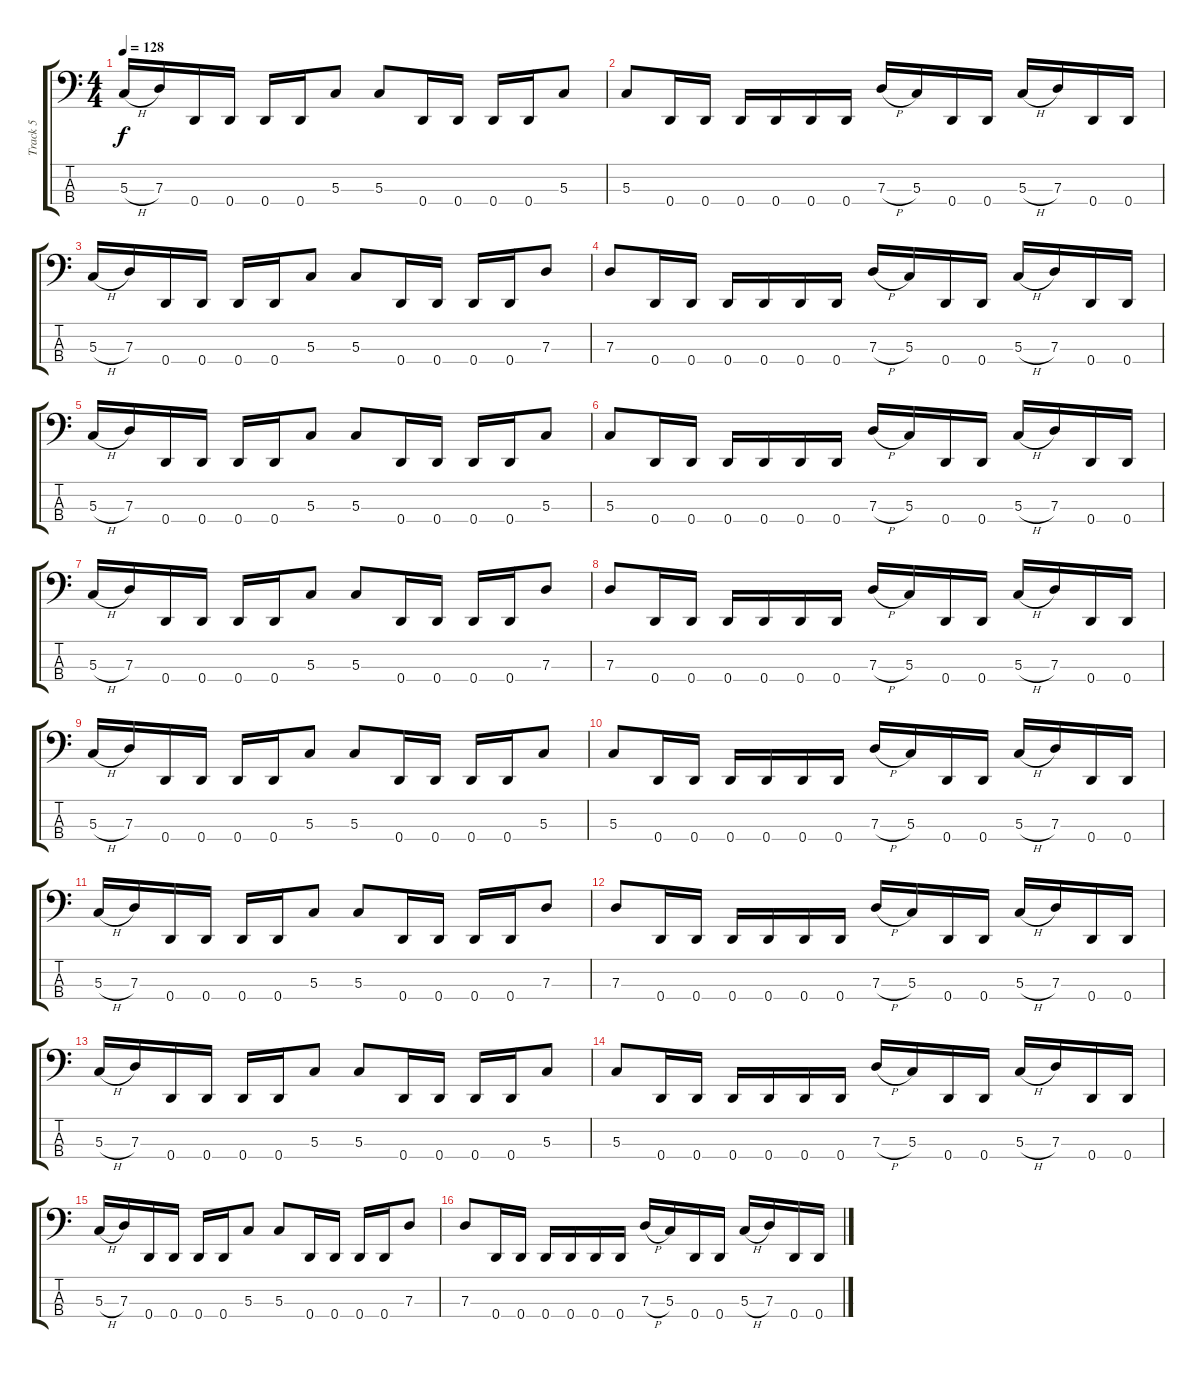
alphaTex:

\track ("Track 5" "Track 5") {instrument electricbassfinger}
\staff {score tabs}
\tuning (F2 C2 G1 D1) {hide}
\ts (4 4)
\tempo 128
\clef f4
\ks c
5.3{h}.16{dy f} 7.3.16 0.4.16 0.4.16 0.4.16 0.4.16 5.3.8 5.3.8 0.4.16 0.4.16 0.4.16 0.4.16 5.3.8 |
5.3.8 0.4.16 0.4.16 0.4.16 0.4.16 0.4.16 0.4.16 7.3{h}.16 5.3.16 0.4.16 0.4.16 5.3{h}.16 7.3.16 0.4.16 0.4.16 |
5.3{h}.16 7.3.16 0.4.16 0.4.16 0.4.16 0.4.16 5.3.8 5.3.8 0.4.16 0.4.16 0.4.16 0.4.16 7.3.8 |
7.3.8 0.4.16 0.4.16 0.4.16 0.4.16 0.4.16 0.4.16 7.3{h}.16 5.3.16 0.4.16 0.4.16 5.3{h}.16 7.3.16 0.4.16 0.4.16 |
5.3{h}.16 7.3.16 0.4.16 0.4.16 0.4.16 0.4.16 5.3.8 5.3.8 0.4.16 0.4.16 0.4.16 0.4.16 5.3.8 |
5.3.8 0.4.16 0.4.16 0.4.16 0.4.16 0.4.16 0.4.16 7.3{h}.16 5.3.16 0.4.16 0.4.16 5.3{h}.16 7.3.16 0.4.16 0.4.16 |
5.3{h}.16 7.3.16 0.4.16 0.4.16 0.4.16 0.4.16 5.3.8 5.3.8 0.4.16 0.4.16 0.4.16 0.4.16 7.3.8 |
7.3.8 0.4.16 0.4.16 0.4.16 0.4.16 0.4.16 0.4.16 7.3{h}.16 5.3.16 0.4.16 0.4.16 5.3{h}.16 7.3.16 0.4.16 0.4.16 |
5.3{h}.16 7.3.16 0.4.16 0.4.16 0.4.16 0.4.16 5.3.8 5.3.8 0.4.16 0.4.16 0.4.16 0.4.16 5.3.8 |
5.3.8 0.4.16 0.4.16 0.4.16 0.4.16 0.4.16 0.4.16 7.3{h}.16 5.3.16 0.4.16 0.4.16 5.3{h}.16 7.3.16 0.4.16 0.4.16 |
5.3{h}.16 7.3.16 0.4.16 0.4.16 0.4.16 0.4.16 5.3.8 5.3.8 0.4.16 0.4.16 0.4.16 0.4.16 7.3.8 |
7.3.8 0.4.16 0.4.16 0.4.16 0.4.16 0.4.16 0.4.16 7.3{h}.16 5.3.16 0.4.16 0.4.16 5.3{h}.16 7.3.16 0.4.16 0.4.16 |
5.3{h}.16 7.3.16 0.4.16 0.4.16 0.4.16 0.4.16 5.3.8 5.3.8 0.4.16 0.4.16 0.4.16 0.4.16 5.3.8 |
5.3.8 0.4.16 0.4.16 0.4.16 0.4.16 0.4.16 0.4.16 7.3{h}.16 5.3.16 0.4.16 0.4.16 5.3{h}.16 7.3.16 0.4.16 0.4.16 |
5.3{h}.16 7.3.16 0.4.16 0.4.16 0.4.16 0.4.16 5.3.8 5.3.8 0.4.16 0.4.16 0.4.16 0.4.16 7.3.8 |
7.3.8 0.4.16 0.4.16 0.4.16 0.4.16 0.4.16 0.4.16 7.3{h}.16 5.3.16 0.4.16 0.4.16 5.3{h}.16 7.3.16 0.4.16 0.4.16
